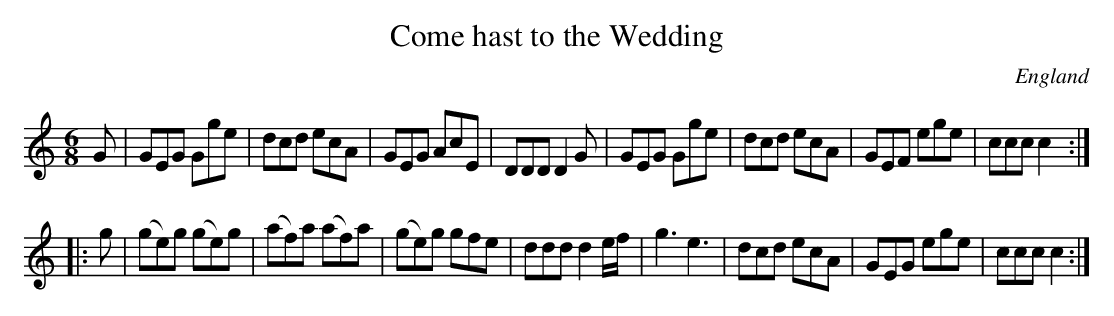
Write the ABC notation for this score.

X:1
T:Come hast to the Wedding
L:1/8
M:6/8
O:England
K:C
G |\
GEG Gge | dcd ecA | GEG AcE | DDD D2G |\
GEG Gge | dcd ecA | GEF ege | ccc c2 ::
g |\
(ge)g (ge)g | (af)a (af)a | (ge)g gfe | ddd d2e/f/ |\
g3 e3 | dcd ecA | GEG ege | cccc2 :|
